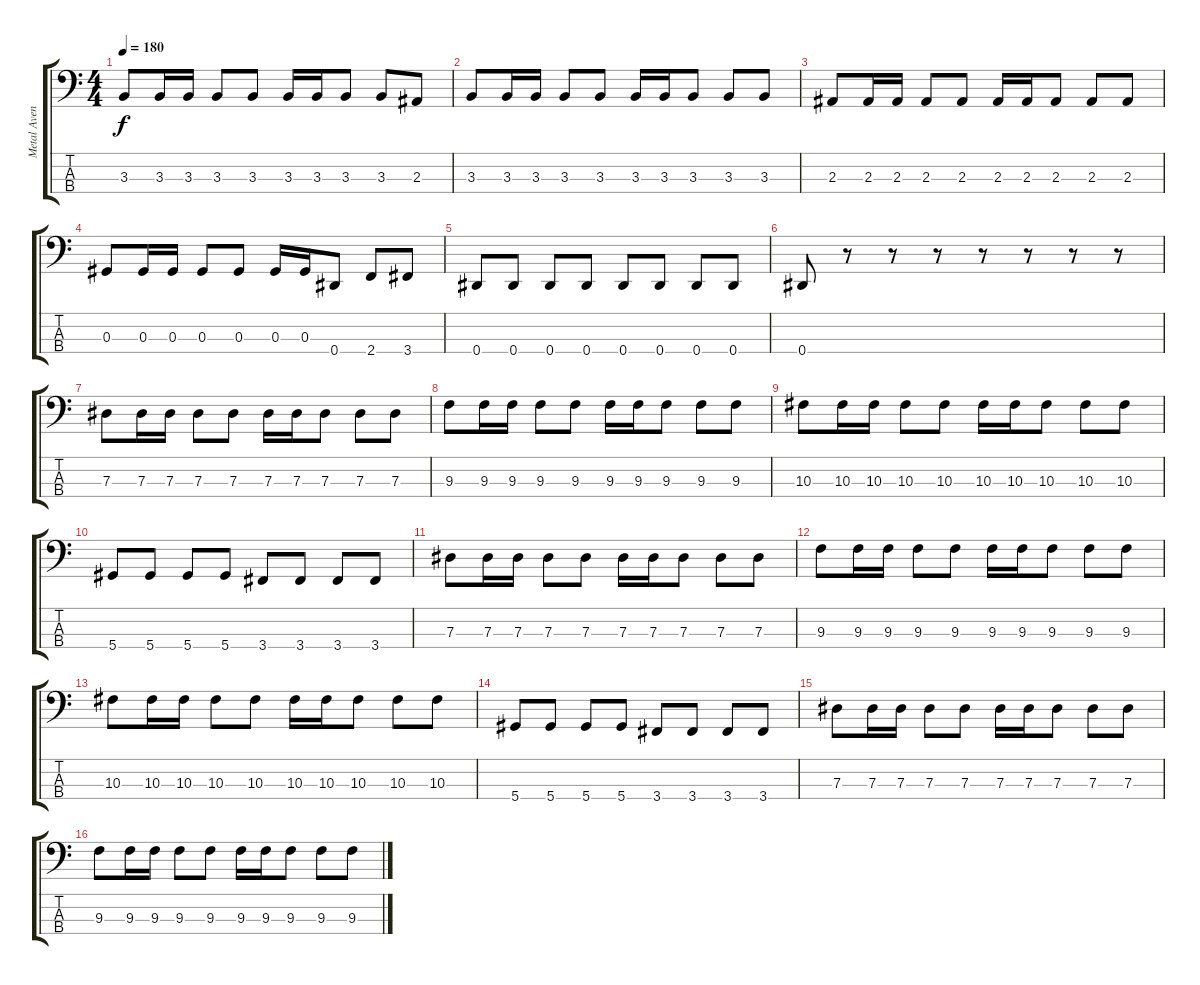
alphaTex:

\track ("Metal Avenger" "Metal Aven") {instrument electricbassfinger}
\staff {score tabs}
\tuning (Gb2 Db2 Ab1 Eb1) {hide}
\ts (4 4)
\tempo 180
\clef f4
\ks c
3.3.8{dy f} 3.3.16 3.3.16 3.3.8 3.3.8 3.3.16 3.3.16 3.3.8 3.3.8 2.3.8 |
3.3.8 3.3.16 3.3.16 3.3.8 3.3.8 3.3.16 3.3.16 3.3.8 3.3.8 3.3.8 |
2.3.8 2.3.16 2.3.16 2.3.8 2.3.8 2.3.16 2.3.16 2.3.8 2.3.8 2.3.8 |
0.3.8 0.3.16 0.3.16 0.3.8 0.3.8 0.3.16 0.3.16 0.4.8 2.4.8 3.4.8 |
0.4.8 0.4.8 0.4.8 0.4.8 0.4.8 0.4.8 0.4.8 0.4.8 |
0.4.8 r.8 r.8 r.8 r.8 r.8 r.8 r.8 |
7.3.8 7.3.16 7.3.16 7.3.8 7.3.8 7.3.16 7.3.16 7.3.8 7.3.8 7.3.8 |
9.3.8 9.3.16 9.3.16 9.3.8 9.3.8 9.3.16 9.3.16 9.3.8 9.3.8 9.3.8 |
10.3.8 10.3.16 10.3.16 10.3.8 10.3.8 10.3.16 10.3.16 10.3.8 10.3.8 10.3.8 |
5.4.8 5.4.8 5.4.8 5.4.8 3.4.8 3.4.8 3.4.8 3.4.8 |
7.3.8 7.3.16 7.3.16 7.3.8 7.3.8 7.3.16 7.3.16 7.3.8 7.3.8 7.3.8 |
9.3.8 9.3.16 9.3.16 9.3.8 9.3.8 9.3.16 9.3.16 9.3.8 9.3.8 9.3.8 |
10.3.8 10.3.16 10.3.16 10.3.8 10.3.8 10.3.16 10.3.16 10.3.8 10.3.8 10.3.8 |
5.4.8 5.4.8 5.4.8 5.4.8 3.4.8 3.4.8 3.4.8 3.4.8 |
7.3.8 7.3.16 7.3.16 7.3.8 7.3.8 7.3.16 7.3.16 7.3.8 7.3.8 7.3.8 |
9.3.8 9.3.16 9.3.16 9.3.8 9.3.8 9.3.16 9.3.16 9.3.8 9.3.8 9.3.8
